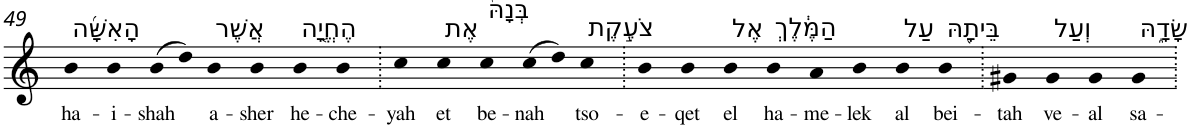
**kern	**text
*part1	*part1
*staff1	*staff1
*I"Piano	*
*I'Pno	*
!!LO:PB:g=z
*clefG2	*
*k[]	*
=49	=49
!LO:TX:a:t=הָאִשָּׁ֜ה	!
!	!LO:LY:b
4b	ha-
!	!LO:LY:b
4b	-i-
!	!LO:LY:b
(>8b	-shah
8dd)	.
!LO:TX:a:t=אֲשֶׁר	!
!	!LO:LY:b
4b	a-
!	!LO:LY:b
4b	-sher
!LO:TX:a:t=הֶחֱיָ֤ה	!
!	!LO:LY:b
4b	he-
!	!LO:LY:b
4b	-che-
=50.	=50.
!	!LO:LY:b
4cc	-yah
!LO:TX:a:t=אֶת	!
!	!LO:LY:b
4cc	et
!LO:TX:a:t=בְּנָהּ֙	!
!	!LO:LY:b
4cc	be-
!	!LO:LY:b
(>8cc	-nah
8dd)	.
!LO:TX:a:t=צֹעֶ֣קֶת	!
!	!LO:LY:b
4cc	tso-
=51.	=51.
!	!LO:LY:b
4b	-e-
!	!LO:LY:b
4b	-qet
!LO:TX:a:t=אֶל	!
!	!LO:LY:b
4b	el
!LO:TX:a:t=הַמֶּ֔לֶךְ	!
!	!LO:LY:b
4b	ha-
!	!LO:LY:b
4a	-me-
!	!LO:LY:b
4b	-lek
!LO:TX:a:t=עַל	!
!	!LO:LY:b
4b	al
!LO:TX:a:t=בֵּיתָ֖הּ	!
!	!LO:LY:b
4b	bei-
=52.	=52.
!	!LO:LY:b
4g#X	-tah
!LO:TX:a:t=וְעַל	!
!	!LO:LY:b
4g#	ve-
!	!LO:LY:b
4g#	-al
!LO:TX:a:t=שָׂדָ֑הּ	!
!	!LO:LY:b
4g#	sa-
=.	=.
*-	*-
